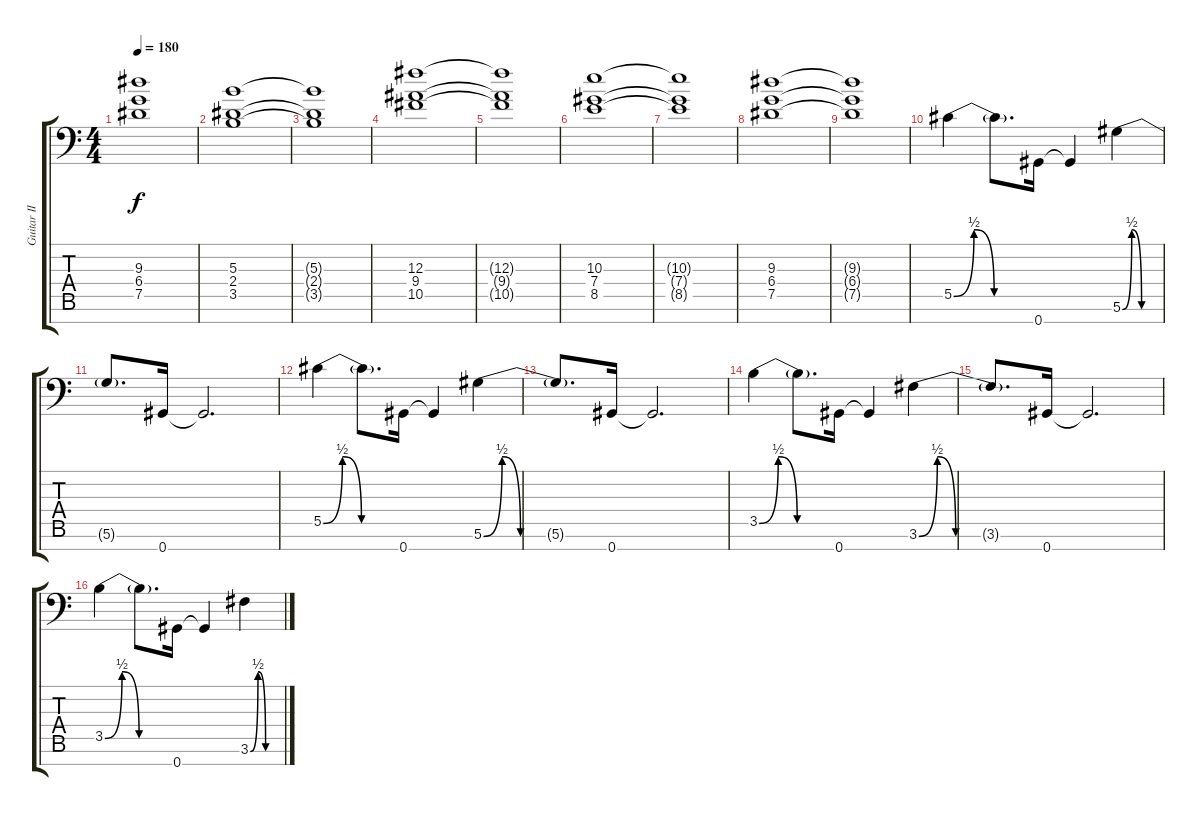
\track ("Guitar II (Right)" "Guitar II ") {instrument overdrivenguitar}
\staff {score tabs}
\tuning (Eb4 Bb3 Gb3 Db3 Ab2 Eb2 Ab1) {hide}
\ts (4 4)
\tempo 180
\clef f4
\ks c
(9.3{t} 6.4{t} 7.5{t}).1{dy f} |
(5.3 2.4 3.5).1 |
(5.3{t} 2.4{t} 3.5{t}).1 |
(12.3 9.4 10.5).1 |
(12.3{t} 9.4{t} 10.5{t}).1 |
(10.3 7.4 8.5).1 |
(10.3{t} 7.4{t} 8.5{t}).1 |
(9.3 6.4 7.5).1 |
(9.3{t} 6.4{t} 7.5{t}).1 |
5.5{be (custom 0 0 15 2 30 0 60 0)}.4 5.5{t}.8{d} 0.7.16 0.7{t}.4 5.6{be (custom 0 0 15 2 31 0 60 0)}.4 |
5.6{be (hold 0 0 60 0) t}.8{d} 0.7.16 0.7{t}.2{d} |
5.5{be (custom 0 0 15 2 30 0 60 0)}.4 5.5{t}.8{d} 0.7.16 0.7{t}.4 5.6{be (custom 0 0 15 2 30 0 60 0)}.4 |
5.6{be (hold 0 0 60 0) t}.8{d} 0.7.16 0.7{t}.2{d} |
3.5{be (custom 0 0 15 2 30 0 60 0)}.4 3.5{t}.8{d} 0.7.16 0.7{t}.4 3.6{be (custom 0 0 15 2 30 0 60 0)}.4 |
3.6{be (hold 0 0 60 0) t}.8{d} 0.7.16 0.7{t}.2{d} |
3.5{be (custom 0 0 15 2 30 0 60 0)}.4 3.5{t}.8{d} 0.7.16 0.7{t}.4 3.6{be (custom 0 0 15 2 30 0 60 0)}.4
